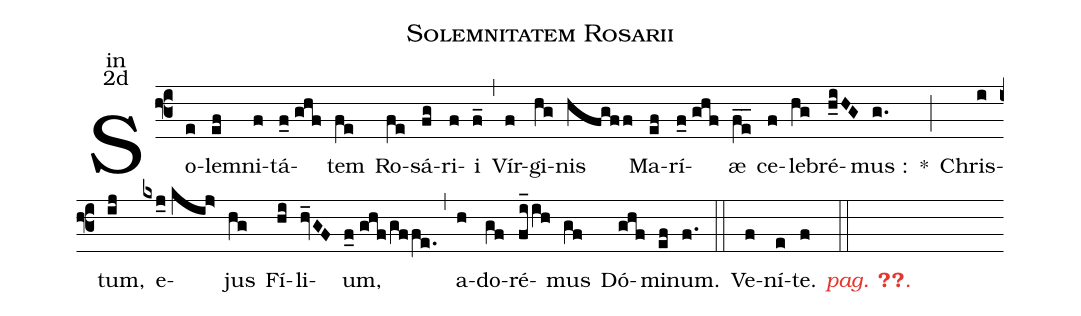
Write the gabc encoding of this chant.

name:Solemnitatem Rosarii;
office-part:in;
mode:2d;
%%
(f3)So(e)lem(ef)ni(f)tá(f_0//ghf)tem(fe) Ro(fe)sá(fg)ri(f)i(f_) (,)
Vír(f)gi(hg)nis(hfgff) Ma(ef)rí(f_0//ghf)æ(fe__) ce(f)le(hg)bré(h_iHG)mus :(g.)
<sp>*</sp>(;) Chris(i)tum,(ij) e(kxj_0//kij>)jus(hg) Fí(hi)li(hv_GF)um,(f_0//ghf/gf/fe.) (,)
a(h)do(gf)ré(fi_/ih)mus(gf) Dó(ghf)mi(ef)num.(f.) (::)
<nlba>Ve(f)ní(e)t{e}. <c><i>pag. <v>\pageref{M-ORIP2d}</v>.</i></c></nlba>(f ::)
